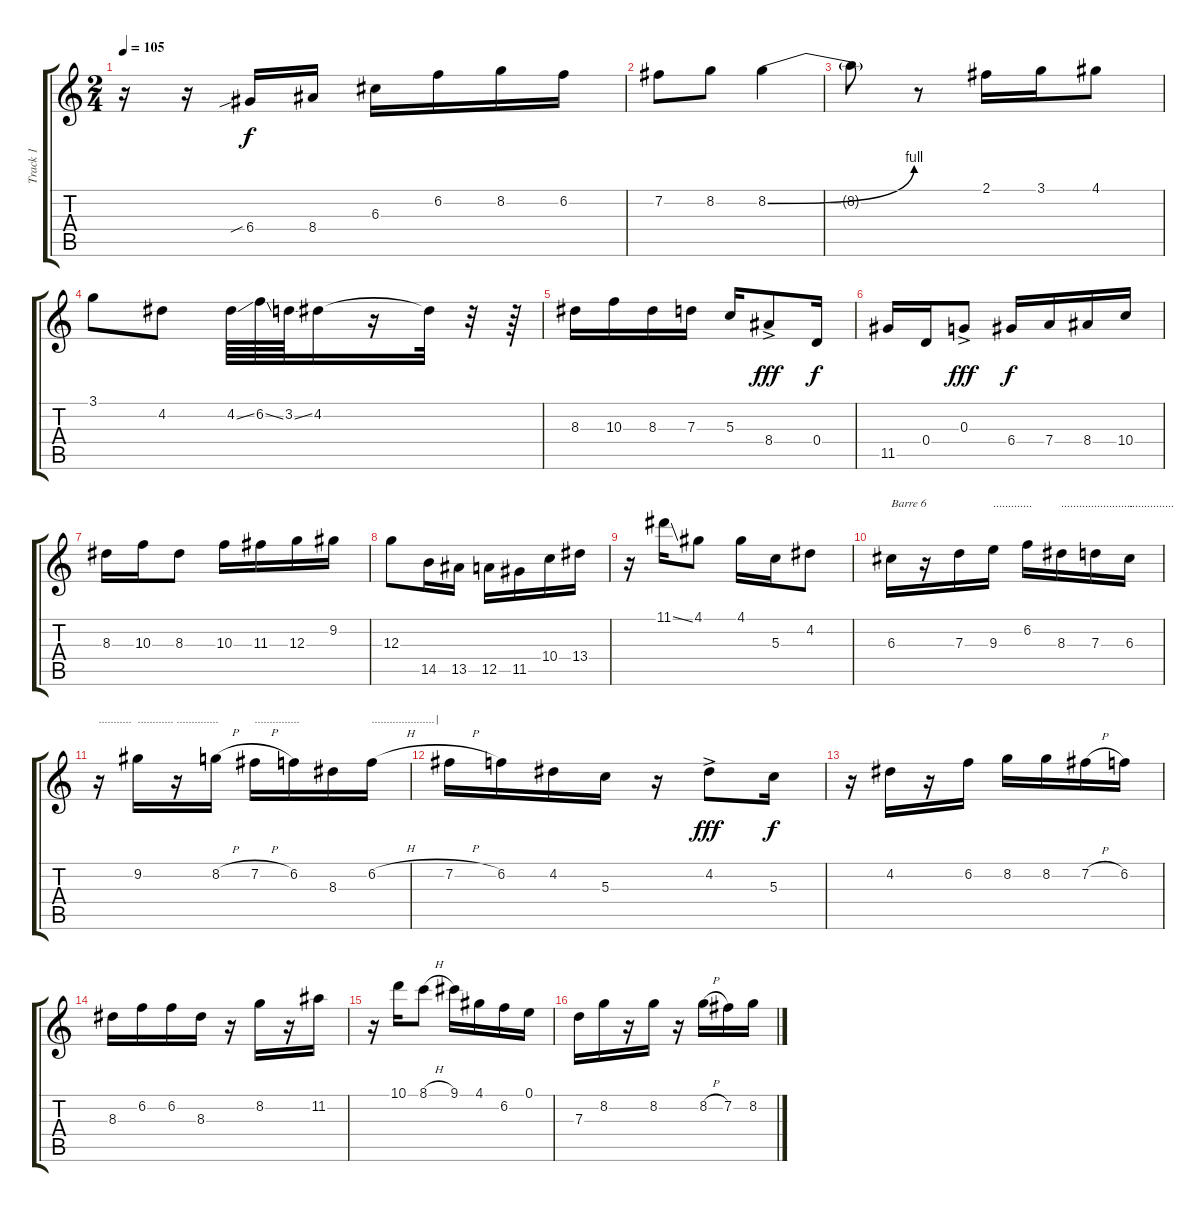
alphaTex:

\track ("Track 1" "Track 1") {instrument acousticguitarnylon}
\staff {score tabs}
\tuning (E4 B3 G3 D3 A2 E2) {hide}
\ts (2 4)
\tempo 105
\clef g2
\ks c
r.16{dy f instrument acousticguitarnylon} r.16 6.4{sib}.16 8.4.16 6.3.16 6.2.16 8.2.16 6.2.16 |
7.2.8 8.2.8 8.2{be (bend 0 0 60 4)}.4 |
8.2{t}.8 r.8 2.1.16 3.1.16 4.1.8 |
3.1.8 4.2.8 4.2{ss}.64 6.2{ss}.64 3.2{ss}.64 4.2.16 r.16 4.2{t}.32 r.32 r.64 |
8.3.16 10.3.16 8.3.16 7.3.16 5.3.16 8.4{ac}.8{dy fff} 0.4.16{dy f} |
11.5.16 0.4.16 0.3{ac}.8{dy fff} 6.4.16{dy f} 7.4.16 8.4.16 10.4.16 |
8.3.16 10.3.16 8.3.8 10.3.16 11.3.16 12.3.16 9.2.16 |
12.3.8 14.5.16 13.5.16 12.5.16 11.5.16 10.4.16 13.4.16 |
r.16 11.1{ss}.16 4.1.8 4.1.16 5.3.16 4.2.8 |
6.3.16{txt "Barre 6"} r.16 7.3.16 9.3.16{txt "............."} 6.2.16 8.3.16{txt "........................"} 7.3.16 6.3.16{txt "..............."} |
r.16{txt "..........."} 9.2.16{txt "............"} r.16{txt ".............."} 8.2{h}.16 7.2{h}.16{txt "..............."} 6.2.16 8.3.16 6.2{h}.16{txt ".....................|"} |
7.2{h}.16 6.2.16 4.2.16 5.3.16 r.16 4.2{ac}.8{dy fff} 5.3.16{dy f} |
r.16 4.2.16 r.16 6.2.16 8.2.16 8.2.16 7.2{h}.16 6.2.16 |
8.3.16 6.2.16 6.2.16 8.3.16 r.16 8.2.16 r.16 11.2.16 |
r.16 10.1.16 8.1{h}.8 9.1.16 4.1.16 6.2.16 0.1.16 |
7.3.16 8.2.16 r.16 8.2.16 r.16 8.2{h}.16 7.2.16 8.2.16
